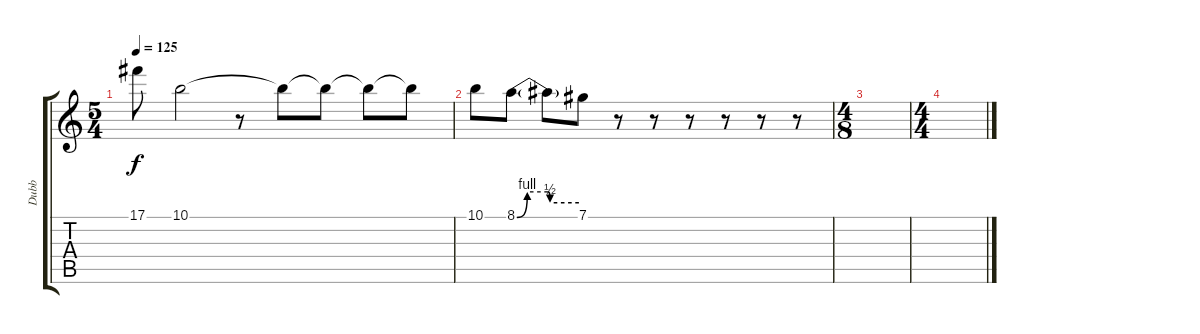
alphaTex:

\track ("Dubb" "Dubb") {instrument overdrivenguitar}
\staff {score tabs}
\tuning (Db4 Ab3 E3 B2 Gb2 Db2) {hide}
\ts (5 4)
\tempo 125
\clef g2
\ks c
17.1{t}.8{dy f} 10.1.2 r.8 10.1{t}.8 10.1{t}.8 10.1{t}.8 10.1{t}.8 |
10.1.8 8.1{be (custom 0 0 10 4 30 4 32 2 60 2)}.8 8.1{t}.8 7.1.8 r.8 r.8 r.8 r.8 r.8 r.8 |
\ts (4 8)
|
\ts (4 4)
